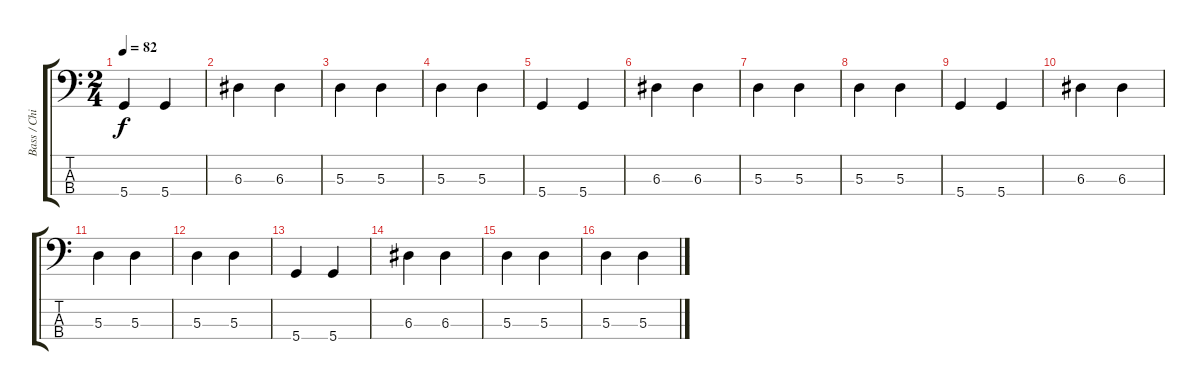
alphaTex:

\track ("Bass / Chi Cheng" "Bass / Chi") {instrument electricbassfinger}
\staff {score tabs}
\tuning (G2 D2 A1 D1) {hide}
\ts (2 4)
\tempo 82
\clef f4
\ks c
5.4.4{dy f} 5.4.4 |
6.3.4 6.3.4 |
5.3.4 5.3.4 |
5.3.4 5.3.4 |
5.4.4 5.4.4 |
6.3.4 6.3.4 |
5.3.4 5.3.4 |
5.3.4 5.3.4 |
5.4.4 5.4.4 |
6.3.4 6.3.4 |
5.3.4 5.3.4 |
5.3.4 5.3.4 |
5.4.4 5.4.4 |
6.3.4 6.3.4 |
5.3.4 5.3.4 |
5.3.4 5.3.4
